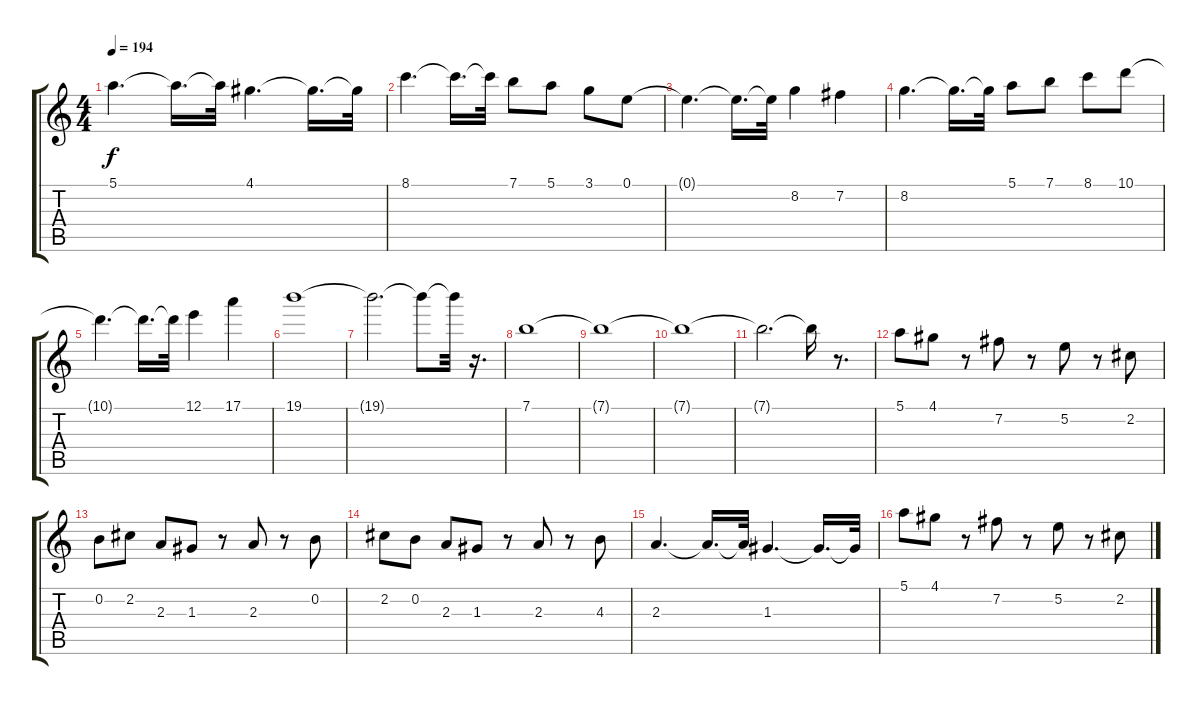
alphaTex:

\track "" {instrument distortionguitar}
\staff {score tabs}
\tuning (E4 B3 G3 D3 A2 E2) {hide}
\ts (4 4)
\tempo 194
\clef g2
\ks c
5.1{t}.4{d dy f} 5.1{t}.16{d} 5.1{t}.32 4.1.4{d} 4.1{t}.16{d} 4.1{t}.32 |
8.1.4{d} 8.1{t}.16{d} 8.1{t}.32 7.1.8 5.1.8 3.1.8 0.1.8 |
0.1{t}.4{d} 0.1{t}.16{d} 0.1{t}.32 8.2.4 7.2.4 |
8.2.4{d} 8.2{t}.16{d} 8.2{t}.32 5.1.8 7.1.8 8.1.8 10.1.8 |
10.1{t}.4{d} 10.1{t}.16{d} 10.1{t}.32 12.1.4 17.1.4 |
19.1.1 |
19.1{t}.2{d} 19.1{t}.8 19.1{t}.32 r.16{d} |
7.1.1 |
7.1{t}.1 |
7.1{t}.1 |
7.1{t}.2{d} 7.1{t}.16 r.8{d} |
5.1.8 4.1.8 r.8 7.2.8 r.8 5.2.8 r.8 2.2.8 |
0.2.8 2.2.8 2.3.8 1.3.8 r.8 2.3.8 r.8 0.2.8 |
2.2.8 0.2.8 2.3.8 1.3.8 r.8 2.3.8 r.8 4.3.8 |
2.3.4{d} 2.3{t}.16{d} 2.3{t}.32 1.3.4{d} 1.3{t}.16{d} 1.3{t}.32 |
5.1.8 4.1.8 r.8 7.2.8 r.8 5.2.8 r.8 2.2.8
